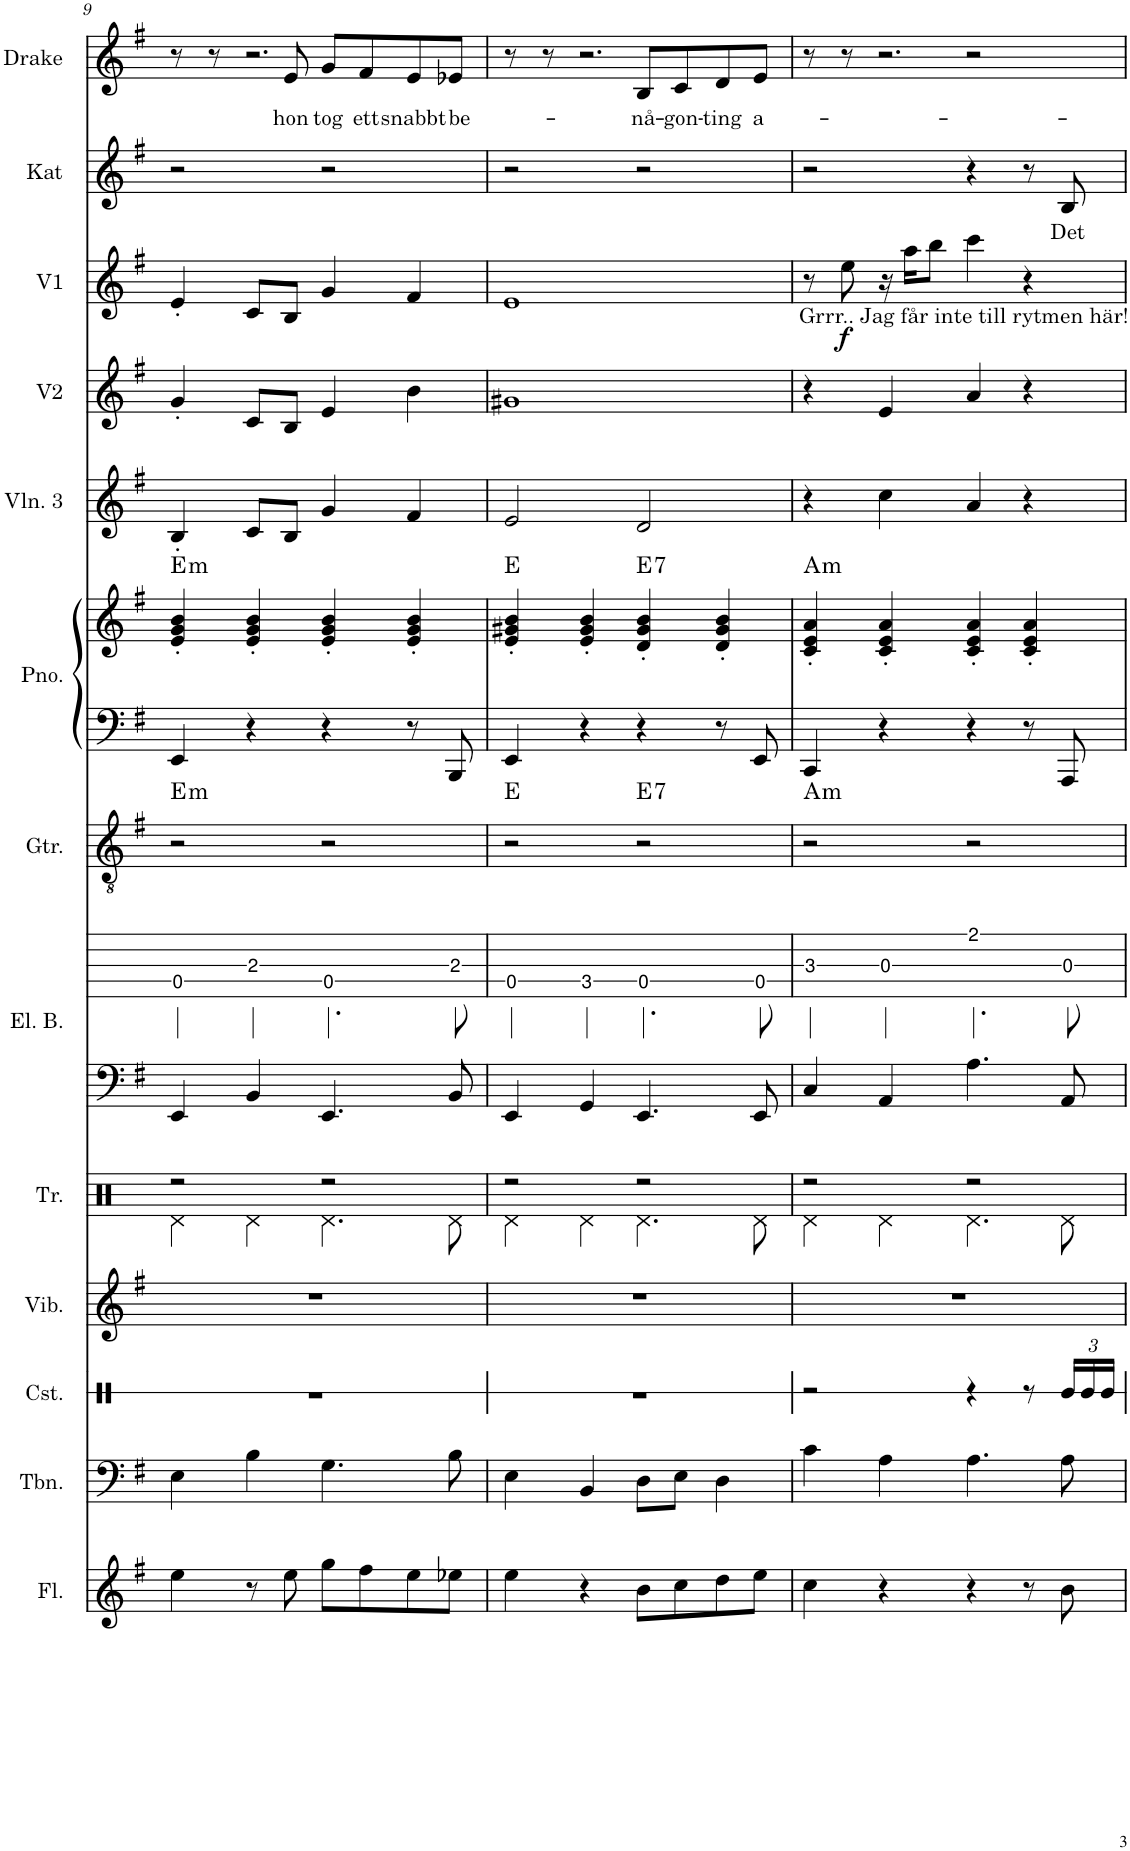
**kern	**kern	**kern	**kern	**kern	**kern	**kern	**kern	**harte	**kern	**kern	**harte	**kern	**kern	**kern	**dynam	**kern	**text	**kern	**text
*part13	*part12	*part11	*part10	*part9	*part8	*part8	*part7	*part7	*part6	*part6	*part6	*part5	*part4	*part3	*part3	*part2	*part2	*part1	*part1
*staff15	*staff14	*staff13	*staff12	*staff11	*staff10	*staff9	*staff8	*	*staff7	*staff6	*	*staff5	*staff4	*staff3	*staff3	*staff2	*staff2	*staff1	*staff1
*I"Flute	*I"Trombone	*I"Castanets	*I"Vibraphone	*I"Trummor	*I"5-str. Electric Bass	*	*I"Gitarr	*	*I"Piano	*	*	*I"Violin 3	*I"Violin 2	*I"Violin 1	*	*I"Kat	*	*I"Drake	*
*I'Fl.	*I'Tbn.	*I'Cst.	*I'Vib.	*I'Tr.	*I'El. B.	*	*I'Gtr.	*	*I'Pno.	*	*	*I'Vln. 3	*I'V2	*I'V1	*	*I'Kat	*	*I'Drake	*
!!LO:PB:g=z
*clefG2	*clefF4	*clefX	*clefG2	*clefX	*clefF4	*	*clefGv2	*	*clefF4	*clefG2	*	*clefG2	*clefG2	*clefG2	*	*clefG2	*	*clefG2	*
*	*	*	*	*	*Trd7c12	*Trd7c12	*	*	*	*	*	*	*	*	*	*	*	*	*
*k[f#]	*k[f#]	*k[]	*k[f#]	*k[]	*k[f#]	*k[f#]	*k[f#]	*	*k[f#]	*k[f#]	*	*k[f#]	*k[f#]	*k[f#]	*	*k[f#]	*	*k[f#]	*
*M4/4	*M4/4	*M4/4	*M4/4	*M4/4	*M4/4	*M4/4	*M4/4	*	*M4/4	*M4/4	*	*M4/4	*M4/4	*M4/4	*	*M4/4	*	*M4/4	*
=9	=9	=9	=9	=9	=9	=9	=9	=9	=9	=9	=9	=9	=9	=9	=9	=9	=9	=9	=9
*	*	*	*	*^	*	*	*	*	*	*	*	*	*	*	*	*	*	*	*
!	!	!	!	!	!	!	!	!	!LO:H:kt=m	!	!	!LO:H:kt=m	!	!	!	!	!	!	!	!
4ee\	4E\	1r	1r	2r	4Rd\	4EE/	4EE\	2r	E:min	4EE/	4e/' 4g/' 4b/'	E:min	4B'/	4g'/	4e'/	.	2r	.	8r	.
.	.	.	.	.	.	.	.	.	.	.	.	.	.	.	.	.	.	.	8r	.
8r	4B\	.	.	.	4Rd\	4BB/	4BB\	.	.	4r	4e/' 4g/' 4b/'	.	8c/L	8c/L	8c/L	.	.	.	2.r	.
8ee\	.	.	.	.	.	.	.	.	.	.	.	.	8B/J	8B/J	8B/J	.	.	.	.	.
8gg\L	4.G\	.	.	2r	4.Rd\	4.EE/	4.EE\	2r	.	4r	4e/' 4g/' 4b/'	.	4g/	4e/	4g/	.	2r	.	.	.
8ff#\	.	.	.	.	.	.	.	.	.	.	.	.	.	.	.	.	.	.	.	.
8ee\	.	.	.	.	.	.	.	.	.	8r	4e/' 4g/' 4b/'	.	4f#/	4b\	4f#/	.	.	.	.	.
8ee-X\J	8B\	.	.	.	8Rd\	8BB/	8BB\	.	.	8BBB/	.	.	.	.	.	.	.	.	.	.
!	!	!	!	!	!	!	!	!	!	!	!	!	!	!	!	!	!	!	!	!LO:LY:b
2ryy	2ryy	2ryy	2ryy	2ryy	2ryy	2ryy	2ryy	2ryy	.	2ryy	2ryy	.	2ryy	2ryy	2ryy	.	2ryy	.	8e/	hon
!	!	!	!	!	!	!	!	!	!	!	!	!	!	!	!	!	!	!	!	!LO:LY:b
.	.	.	.	.	.	.	.	.	.	.	.	.	.	.	.	.	.	.	8g/L	tog
!	!	!	!	!	!	!	!	!	!	!	!	!	!	!	!	!	!	!	!	!LO:LY:b
.	.	.	.	.	.	.	.	.	.	.	.	.	.	.	.	.	.	.	8f#/	ett
!	!	!	!	!	!	!	!	!	!	!	!	!	!	!	!	!	!	!	!	!LO:LY:b
.	.	.	.	.	.	.	.	.	.	.	.	.	.	.	.	.	.	.	8e/	snabbt
!	!	!	!	!	!	!	!	!	!	!	!	!	!	!	!	!	!	!	!	!LO:LY:b
8ryy	8ryy	8ryy	8ryy	8ryy	8ryy	8ryy	8ryy	8ryy	.	8ryy	8ryy	.	8ryy	8ryy	8ryy	.	8ryy	.	8e-X/J	be-
=10	=10	=10	=10	=10	=10	=10	=10	=10	=10	=10	=10	=10	=10	=10	=10	=10	=10	=10	=10	=10
4ee\	4E\	1r	1r	2r	4Rd\	4EE/	4EE\	2r	E:maj	4EE/	4e/' 4g#X/' 4b/'	E:maj	2e/	1g#X	1e	.	2r	.	8r	.
.	.	.	.	.	.	.	.	.	.	.	.	.	.	.	.	.	.	.	8r	.
4r	4BB/	.	.	.	4Rd\	4GG/	4GG\	.	.	4r	4e/' 4g#/' 4b/'	.	.	.	.	.	.	.	2.r	.
!	!	!	!	!	!	!	!	!	!LO:H:kt=7	!	!	!LO:H:kt=7	!	!	!	!	!	!	!	!
8b\L	8D\L	.	.	2r	4.Rd\	4.EE/	4.EE\	2r	E:7	4r	4d/' 4g#/' 4b/'	E:7	2d/	.	.	.	2r	.	.	.
8cc\	8E\J	.	.	.	.	.	.	.	.	.	.	.	.	.	.	.	.	.	.	.
8dd\	4D\	.	.	.	.	.	.	.	.	8r	4d/' 4g#/' 4b/'	.	.	.	.	.	.	.	.	.
8ee\J	.	.	.	.	8Rd\	8EE/	8EE\	.	.	8EE/	.	.	.	.	.	.	.	.	.	.
!	!	!	!	!	!	!	!	!	!	!	!	!	!	!	!	!	!	!	!	!LO:LY:b
2ryy	2ryy	2ryy	2ryy	2ryy	2ryy	2ryy	2ryy	2ryy	.	2ryy	2ryy	.	2ryy	2ryy	2ryy	.	2ryy	.	8B/L	nå-
!	!	!	!	!	!	!	!	!	!	!	!	!	!	!	!	!	!	!	!	!LO:LY:b
.	.	.	.	.	.	.	.	.	.	.	.	.	.	.	.	.	.	.	8c/	-gon-
!	!	!	!	!	!	!	!	!	!	!	!	!	!	!	!	!	!	!	!	!LO:LY:b
.	.	.	.	.	.	.	.	.	.	.	.	.	.	.	.	.	.	.	8d/	-ting
!	!	!	!	!	!	!	!	!	!	!	!	!	!	!	!	!	!	!	!	!LO:LY:b
.	.	.	.	.	.	.	.	.	.	.	.	.	.	.	.	.	.	.	8e/J	a-
=11	=11	=11	=11	=11	=11	=11	=11	=11	=11	=11	=11	=11	=11	=11	=11	=11	=11	=11	=11	=11
!	!	!	!	!	!	!	!	!	!LO:H:kt=m	!	!	!LO:H:kt=m	!	!	!	!	!	!	!	!
4cc\	4c\	2r	1r	2r	4Rd\	4C/	4C\	2r	A:min	4CC/	4c/' 4e/' 4a/'	A:min	4r	4r	8r	.	2r	.	8r	.
!	!	!	!	!	!	!	!	!	!	!	!	!	!	!	!LO:TX:b:t=Grrr.. Jag får inte till rytmen här!	!	!	!	!	!
!	!	!	!	!	!	!	!	!	!	!	!	!	!	!	!	!LO:DY:b	!	!	!	!
.	.	.	.	.	.	.	.	.	.	.	.	.	.	.	8ee\	f	.	.	8r	.
4r	4A\	.	.	.	4Rd\	4AA/	4AA\	.	.	4r	4c/' 4e/' 4a/'	.	4cc\	4e/	16r	.	.	.	2.r	.
.	.	.	.	.	.	.	.	.	.	.	.	.	.	.	16aa\KL	.	.	.	.	.
.	.	.	.	.	.	.	.	.	.	.	.	.	.	.	8bb\J	.	.	.	.	.
4r	4.A\	4r	.	2r	4.Rd\	4.A\	4.A\	2r	.	4r	4c/' 4e/' 4a/'	.	4a/	4a/	4ccc\	.	4r	.	.	.
8r	.	8r	.	.	.	.	.	.	.	8r	4c/' 4e/' 4a/'	.	4r	4r	4r	.	8r	.	.	.
*	*	*Xbrackettup	*	*	*	*	*	*	*	*	*	*	*	*	*	*	*	*	*	*
!	!	!	!	!	!	!	!	!	!	!	!	!	!	!	!	!	!	!LO:LY:b	!	!
8b\	8A\	24Re/LL	.	.	8Rd\	8AA/	8AA\	.	.	8AAA/	.	.	.	.	.	.	8B/	Det	.	.
.	.	24Re/	.	.	.	.	.	.	.	.	.	.	.	.	.	.	.	.	.	.
.	.	24Re/JJ	.	.	.	.	.	.	.	.	.	.	.	.	.	.	.	.	.	.
2ryy	2ryy	2ryy	2ryy	2ryy	2ryy	2ryy	2ryy	2ryy	.	2ryy	2ryy	.	2ryy	2ryy	2ryy	.	2ryy	.	2r	.
*	*	*	*	*v	*v	*	*	*	*	*	*	*	*	*	*	*	*	*	*	*
=	=	=	=	=	=	=	=	=	=	=	=	=	=	=	=	=	=	=	=
*-	*-	*-	*-	*-	*-	*-	*-	*-	*-	*-	*-	*-	*-	*-	*-	*-	*-	*-	*-
